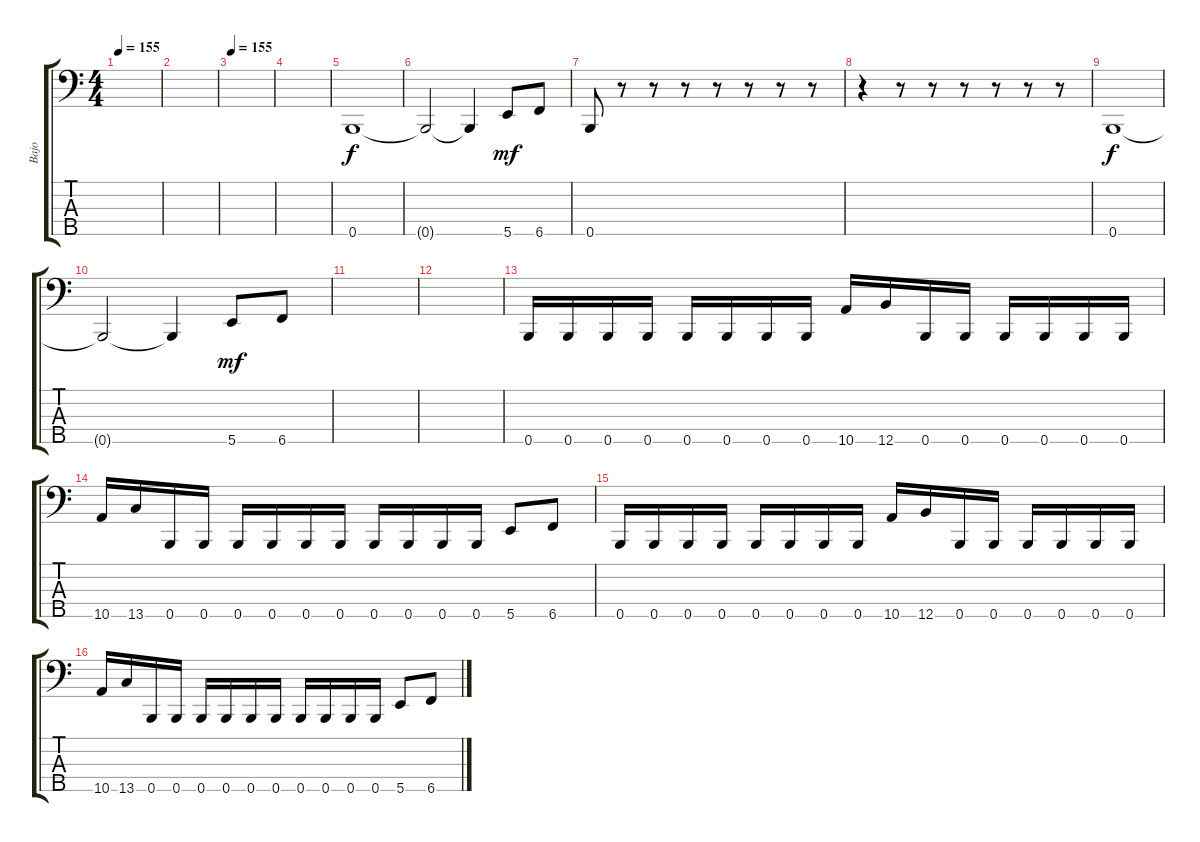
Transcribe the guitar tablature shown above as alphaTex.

\track ("Bajo" "Bajo") {instrument electricbasspick}
\staff {score tabs}
\tuning (G2 D2 A1 E1 B0) {hide}
\ts (4 4)
\tempo 155
\clef f4
\ks c
|
|
\tempo 155
|
|
0.5.1 |
0.5{t}.2 0.5{t}.4 5.5.8{dy mf} 6.5.8 |
0.5.8 r.8 r.8 r.8 r.8 r.8 r.8 r.8 |
r.4 r.8 r.8 r.8 r.8 r.8 r.8 |
0.5.1{dy f} |
0.5{t}.2 0.5{t}.4 5.5.8{dy mf} 6.5.8 |
|
|
0.5.16 0.5.16 0.5.16 0.5.16 0.5.16 0.5.16 0.5.16 0.5.16 10.5.16 12.5.16 0.5.16 0.5.16 0.5.16 0.5.16 0.5.16 0.5.16 |
10.5.16 13.5.16 0.5.16 0.5.16 0.5.16 0.5.16 0.5.16 0.5.16 0.5.16 0.5.16 0.5.16 0.5.16 5.5.8 6.5.8 |
0.5.16 0.5.16 0.5.16 0.5.16 0.5.16 0.5.16 0.5.16 0.5.16 10.5.16 12.5.16 0.5.16 0.5.16 0.5.16 0.5.16 0.5.16 0.5.16 |
10.5.16 13.5.16 0.5.16 0.5.16 0.5.16 0.5.16 0.5.16 0.5.16 0.5.16 0.5.16 0.5.16 0.5.16 5.5.8 6.5.8
